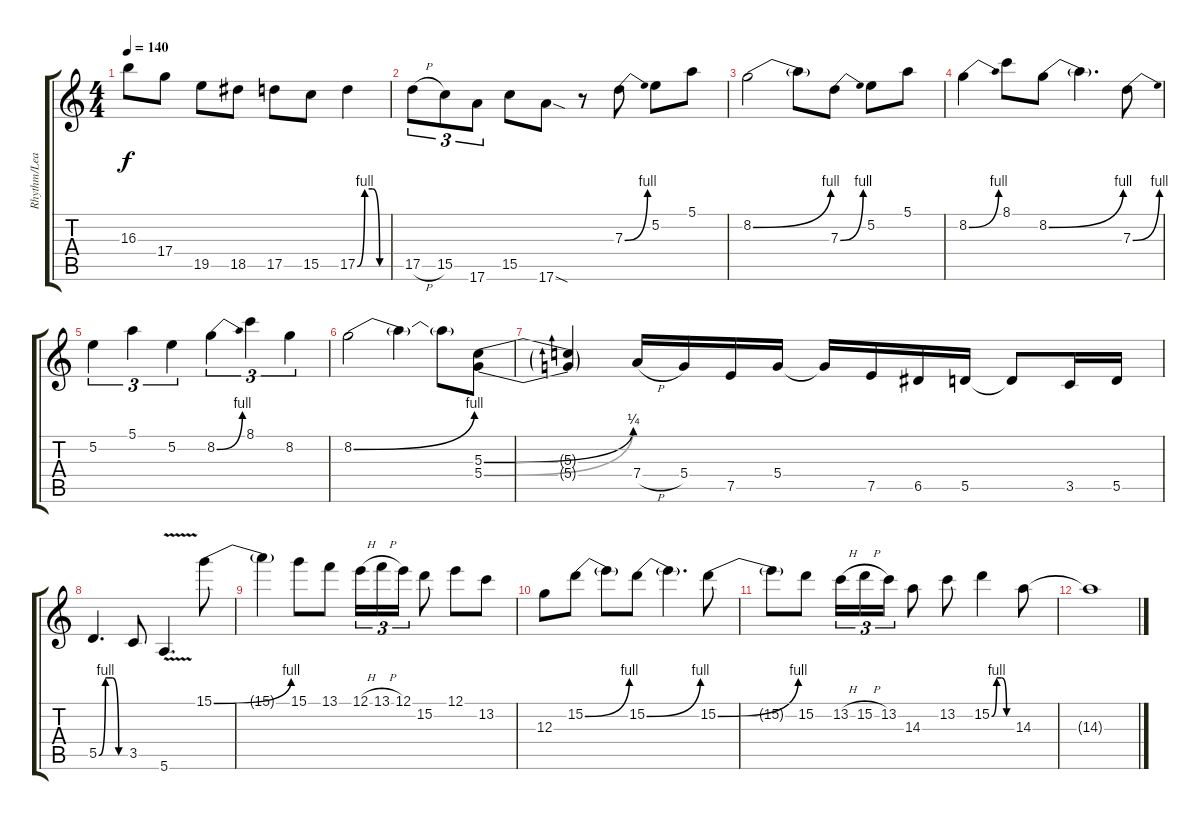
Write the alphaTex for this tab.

\track ("Rhythm/Lead" "Rhythm/Lea") {instrument distortionguitar}
\staff {score tabs}
\tuning (E4 B3 G3 D3 A2 E2) {hide}
\ts (4 4)
\tempo 140
\clef g2
\ks c
16.3.8{dy f} 17.4.8 19.5.8 18.5.8 17.5.8 15.5.8 17.5{be (custom 0 0 15 4 30 4 45 0 60 0)}.4 |
17.5{h}.8{tu (3 2)} 15.5.8{tu (3 2)} 17.6.8{tu (3 2)} 15.5.8 17.6{sod}.8 r.8 7.3{be (bend 0 0 60 4)}.8 5.2.8 5.1.8 |
8.2{be (bend 0 0 60 4)}.2 8.2{t}.8 7.3{be (bend 0 0 60 4)}.8 5.2.8 5.1.8 |
8.2{be (bend 0 0 60 4)}.4 8.1.8 8.2{be (bend 0 0 60 4)}.8 8.2{t}.4{d} 7.3{be (bend 0 0 60 4)}.8 |
5.2.4{tu (3 2)} 5.1.4{tu (3 2)} 5.2.4{tu (3 2)} 8.2{be (bend 0 0 60 4)}.4{tu (3 2)} 8.1.4{tu (3 2)} 8.2.4{tu (3 2)} |
8.2{be (bend 0 0 60 4)}.2 8.2{t}.4 8.2{t}.8 (5.3{be (bend 0 0 60 1)} 5.4{be (bend 0 0 60 1)}).8 |
(5.3{t} 5.4{t}).4 7.4{h}.16 5.4.16 7.5.16 5.4.16 5.4{t}.16 7.5.16 6.5.16 5.5.16 5.5{t}.8 3.5.16 5.5.16 |
5.5{be (custom 0 0 15 4 30 4 45 0 60 0)}.4{d} 3.5.8 5.6{v}.4{d} 15.1{be (bend 0 0 60 4)}.8 |
15.1{t}.4 15.1.8 13.1.8 12.1{h}.16{tu (3 2)} 13.1{h}.16{tu (3 2)} 12.1.16{tu (3 2)} 15.2.8 12.1.8 13.2.8 |
12.3.8 15.2{be (bend 0 0 60 4)}.8 15.2{t}.8 15.2{be (bend 0 0 60 4)}.8 15.2{t}.4{d} 15.2{be (bend 0 0 60 4)}.8 |
15.2{t}.8 15.2.8 13.2{h}.16{tu (3 2)} 15.2{h}.16{tu (3 2)} 13.2.16{tu (3 2)} 14.3.8 13.2.8 15.2{be (custom 0 0 15 4 30 4 45 0 60 0)}.4 14.3.8 |
14.3{t}.1
